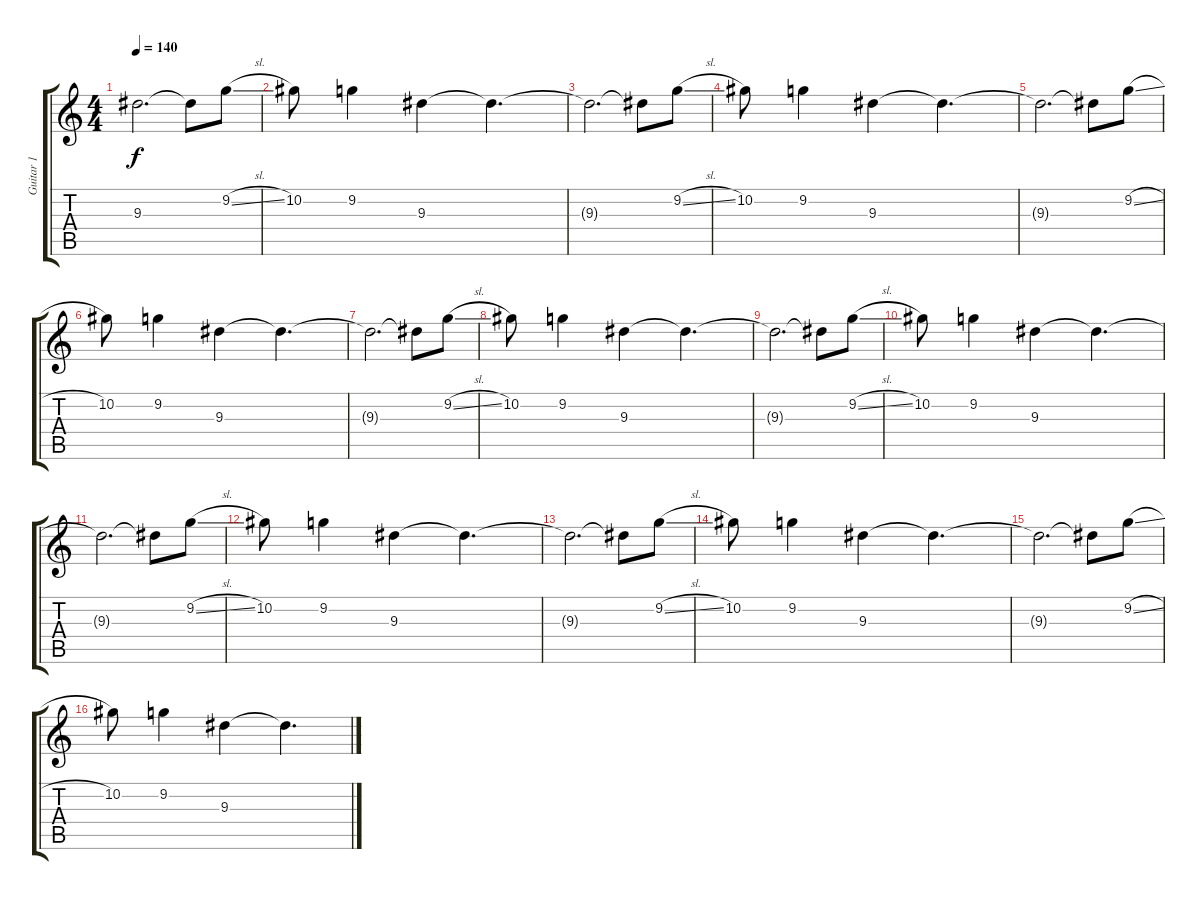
\track ("Guitar 1" "Guitar 1") {instrument overdrivenguitar}
\staff {score tabs}
\tuning (Eb4 Bb3 Gb3 Db3 Ab2 Eb2) {hide}
\ts (4 4)
\tempo 140
\clef g2
\ks c
9.3{t}.2{d dy f} 9.3{t}.8 9.2{sl}.8 |
10.2.8 9.2.4 9.3.4 9.3{t}.4{d} |
9.3{t}.2{d} 9.3{t}.8 9.2{sl}.8 |
10.2.8 9.2.4 9.3.4 9.3{t}.4{d} |
9.3{t}.2{d} 9.3{t}.8 9.2{sl}.8 |
10.2.8 9.2.4 9.3.4 9.3{t}.4{d} |
9.3{t}.2{d} 9.3{t}.8 9.2{sl}.8 |
10.2.8 9.2.4 9.3.4 9.3{t}.4{d} |
9.3{t}.2{d} 9.3{t}.8 9.2{sl}.8 |
10.2.8 9.2.4 9.3.4 9.3{t}.4{d} |
9.3{t}.2{d} 9.3{t}.8 9.2{sl}.8 |
10.2.8 9.2.4 9.3.4 9.3{t}.4{d} |
9.3{t}.2{d} 9.3{t}.8 9.2{sl}.8 |
10.2.8 9.2.4 9.3.4 9.3{t}.4{d} |
9.3{t}.2{d} 9.3{t}.8 9.2{sl}.8 |
10.2.8 9.2.4 9.3.4 9.3{t}.4{d}
